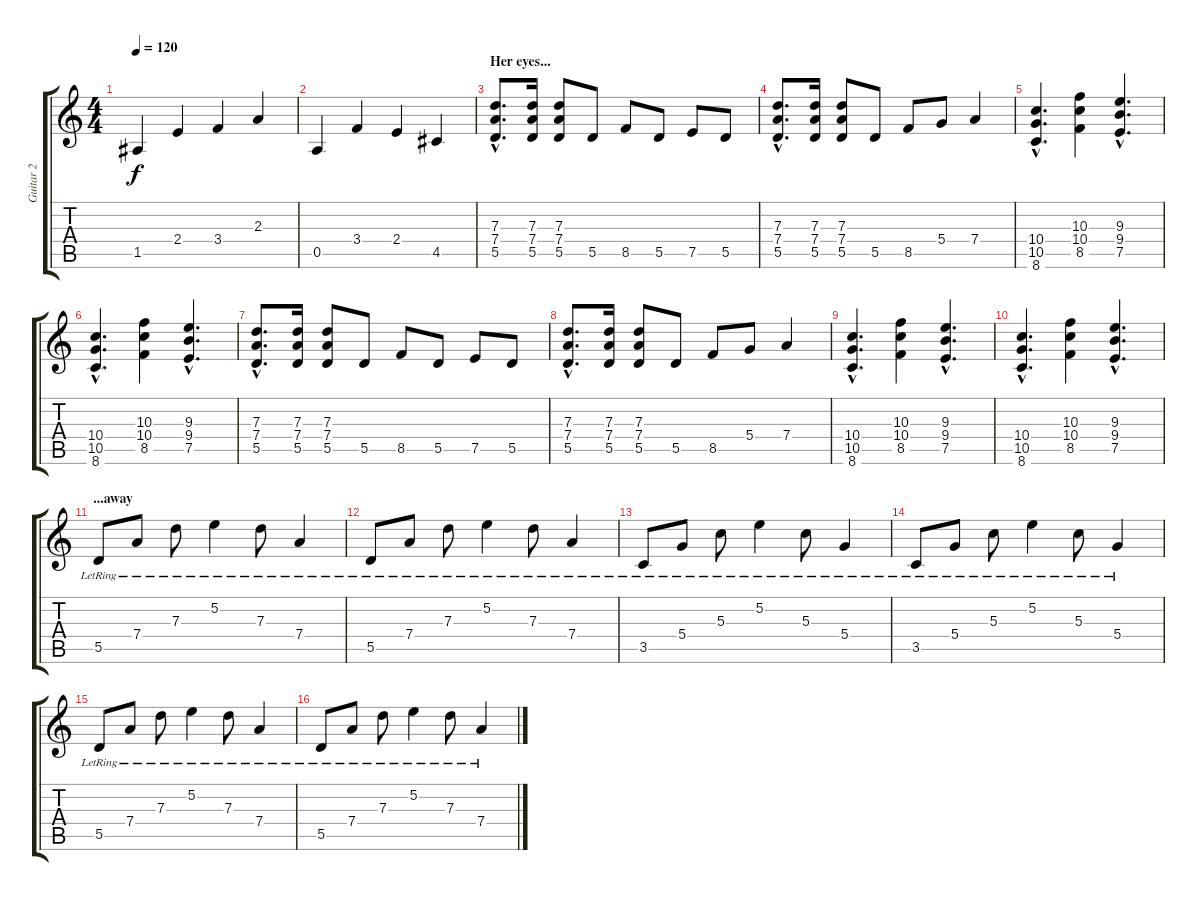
\track ("Guitar 2" "Guitar 2") {instrument distortionguitar}
\staff {score tabs}
\tuning (E4 B3 G3 D3 A2 E2) {hide}
\ts (4 4)
\tempo 120
\clef g2
\ks c
1.5.4{dy f} 2.4.4 3.4.4 2.3.4 |
0.5.4 3.4.4 2.4.4 4.5.4 |
\section ("" "Her eyes...")
(7.3{hac} 7.4{hac} 5.5{hac}).8{d} (7.3 7.4 5.5).16 (7.3 7.4 5.5).8 5.5.8 8.5.8 5.5.8 7.5.8 5.5.8 |
(7.3{hac} 7.4{hac} 5.5{hac}).8{d} (7.3 7.4 5.5).16 (7.3 7.4 5.5).8 5.5.8 8.5.8 5.4.8 7.4.4 |
(10.4{hac} 10.5{hac} 8.6{hac}).4{d} (10.3 10.4 8.5).4 (9.3{hac} 9.4{hac} 7.5{hac}).4{d} |
(10.4{hac} 10.5{hac} 8.6{hac}).4{d} (10.3 10.4 8.5).4 (9.3{hac} 9.4{hac} 7.5{hac}).4{d} |
(7.3{hac} 7.4{hac} 5.5{hac}).8{d} (7.3 7.4 5.5).16 (7.3 7.4 5.5).8 5.5.8 8.5.8 5.5.8 7.5.8 5.5.8 |
(7.3{hac} 7.4{hac} 5.5{hac}).8{d} (7.3 7.4 5.5).16 (7.3 7.4 5.5).8 5.5.8 8.5.8 5.4.8 7.4.4 |
(10.4{hac} 10.5{hac} 8.6{hac}).4{d} (10.3 10.4 8.5).4 (9.3{hac} 9.4{hac} 7.5{hac}).4{d} |
(10.4{hac} 10.5{hac} 8.6{hac}).4{d} (10.3 10.4 8.5).4 (9.3{hac} 9.4{hac} 7.5{hac}).4{d} |
\section ("" "...away")
5.5{lr}.8 7.4{lr}.8 7.3{lr}.8 5.2{lr}.4 7.3{lr}.8 7.4{lr}.4 |
5.5{lr}.8 7.4{lr}.8 7.3{lr}.8 5.2{lr}.4 7.3{lr}.8 7.4{lr}.4 |
3.5{lr}.8 5.4{lr}.8 5.3{lr}.8 5.2{lr}.4 5.3{lr}.8 5.4{lr}.4 |
3.5{lr}.8 5.4{lr}.8 5.3{lr}.8 5.2{lr}.4 5.3{lr}.8 5.4{lr}.4 |
5.5{lr}.8 7.4{lr}.8 7.3{lr}.8 5.2{lr}.4 7.3{lr}.8 7.4{lr}.4 |
5.5{lr}.8 7.4{lr}.8 7.3{lr}.8 5.2{lr}.4 7.3{lr}.8 7.4{lr}.4
